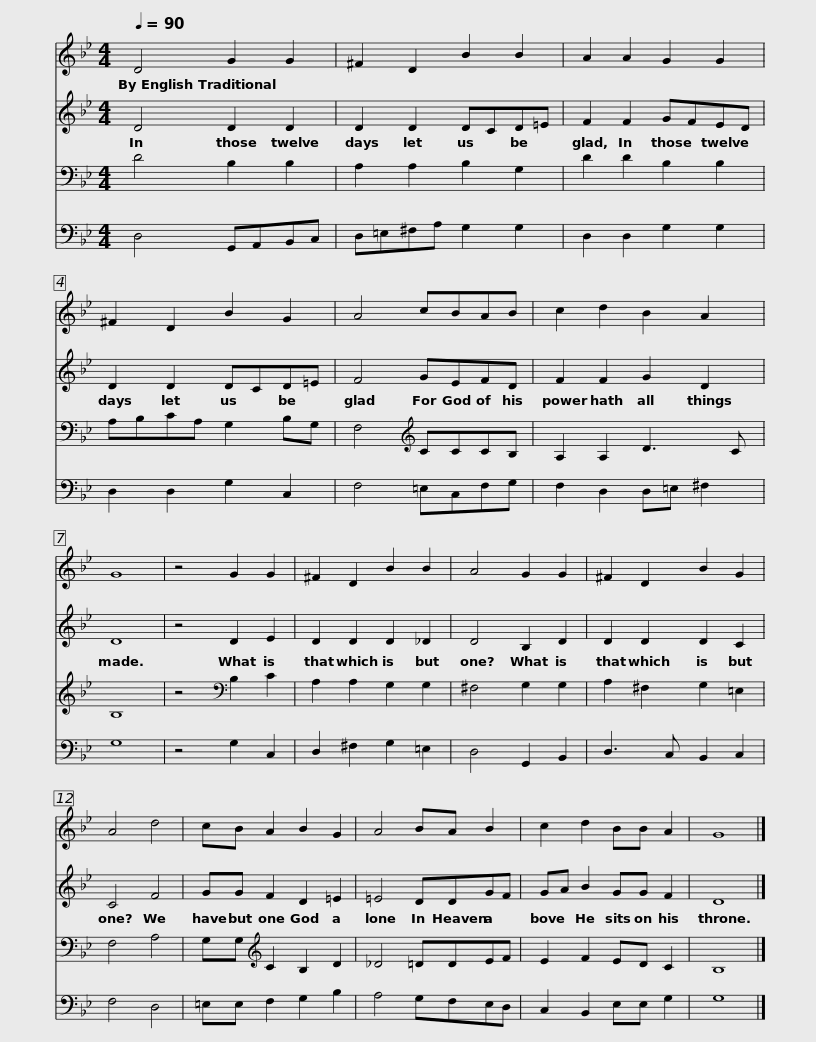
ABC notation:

X:1
%%score 1 2 3 4
L:1/8
Q:1/4=90
M:4/4
I:linebreak $
K:Bb
V:1 treble
V:2 treble
V:3 bass
V:4 bass
V:1
 D4 G2 G2 | ^F2 D2 B2 B2 | A2 A2 G2 G2 |$ ^F2 D2 B2 G2 | A4 cBAB | %5
 c2 d2 B2 A2 | G8 | z4 G2 G2 |$ ^F2 D2 B2 B2 | A4 G2 G2 | %10
 ^F2 D2 B2 G2 | A4 d4 | cB A2 B2 G2 |$ A4 BA B2 | c2 d2 BB A2 | %15
 G8 |] %16
V:2
 D4 D2 D2 | D2 D2 DCD=E | F2 F2 GFED |$ D2 D2 DCD=E | F4 GEFD | %5
 F2 F2 G2 D2 | D8 | z4 D2 E2 |$ D2 D2 D2 _D2 | D4 B,2 D2 | %10
 D2 D2 D2 C2 | C4 F4 | GG F2 D2 =E2 |$ =E4 DDGF | GA B2 GG F2 | %15
 D8 |] %16
V:3
 D4 B,2 B,2 | A,2 A,2 B,2 G,2 | D2 D2 B,2 B,2 |$ A,B,CA, G,2 B,G, | F,4[K:treble] CCCB, | %5
 A,2 A,2 D3 C | B,8 | z4[K:bass] B,2 C2 |$ A,2 A,2 G,2 G,2 | ^F,4 G,2 G,2 | %10
 A,2 ^F,2 G,2 =E,2 | F,4 A,4 | G,G,[K:treble] C2 B,2 D2 |$ _D4 =DDEF | E2 F2 ED C2 | %15
 B,8 |] %16
V:4
 D,4 G,,A,,B,,C, | D,=E,^F,A, G,2 G,2 | D,2 D,2 G,2 G,2 |$ D,2 D,2 G,2 C,2 | F,4 =E,C,F,G, | %5
 F,2 D,2 D,=E, ^F,2 | G,8 | z4 G,2 C,2 |$ D,2 ^F,2 G,2 =E,2 | D,4 G,,2 B,,2 | %10
 D,3 C, B,,2 C,2 | F,4 D,4 | =E,E, F,2 G,2 B,2 |$ A,4 G,F,E,D, | C,2 B,,2 E,E, G,2 | %15
 G,8 |] %16
